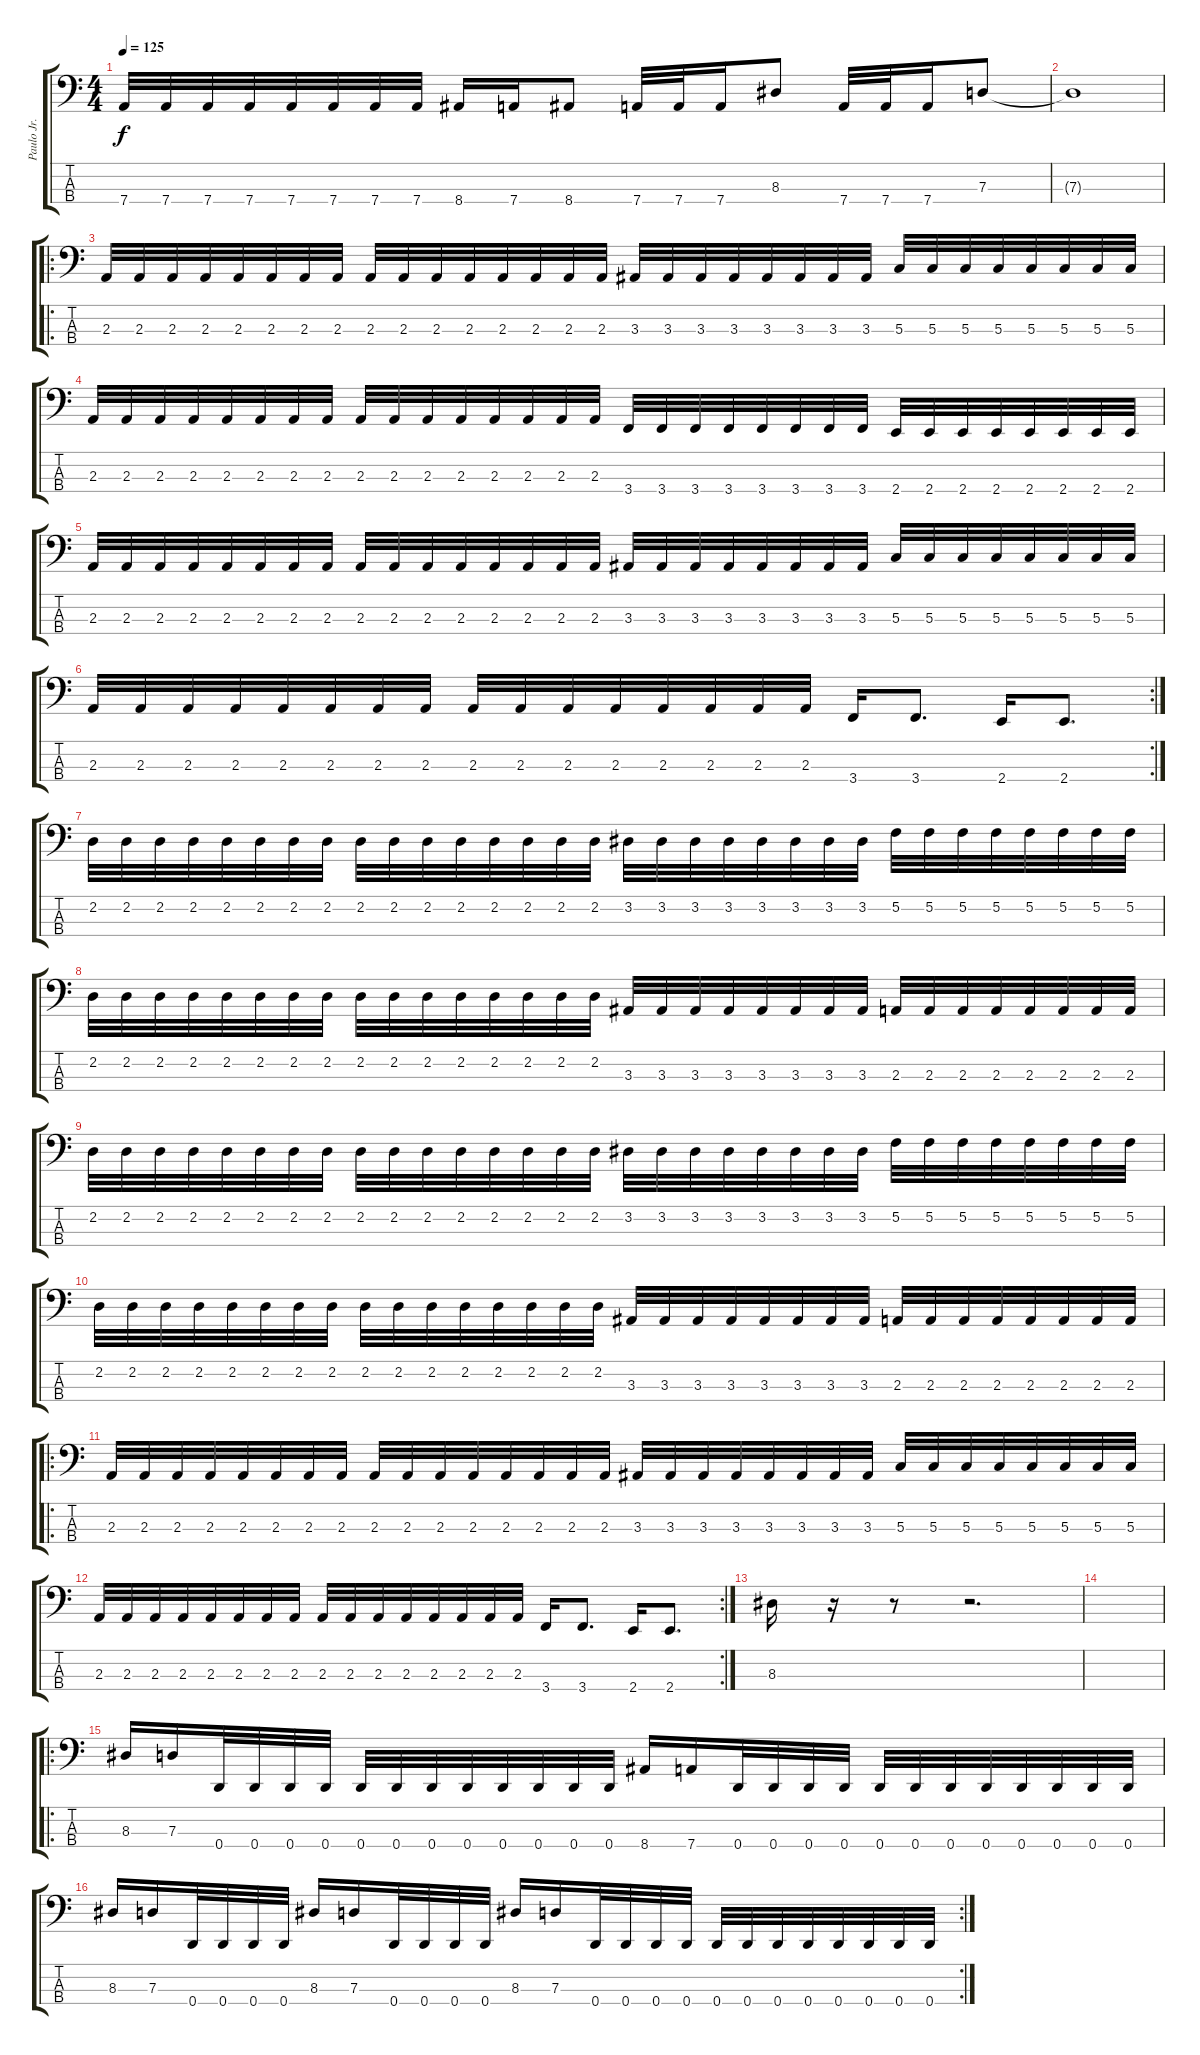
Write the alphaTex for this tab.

\track ("Paulo Jr." "Paulo Jr.") {instrument electricbasspick}
\staff {score tabs}
\tuning (F2 C2 G1 D1) {hide}
\ts (4 4)
\tempo 125
\clef f4
\ks c
7.4.32{dy f} 7.4.32 7.4.32 7.4.32 7.4.32 7.4.32 7.4.32 7.4.32 8.4.16 7.4.16 8.4.8 7.4.32 7.4.32 7.4.16 8.3.8 7.4.32 7.4.32 7.4.16 7.3.8 |
7.3{t}.1 |
\ro
2.3.32 2.3.32 2.3.32 2.3.32 2.3.32 2.3.32 2.3.32 2.3.32 2.3.32 2.3.32 2.3.32 2.3.32 2.3.32 2.3.32 2.3.32 2.3.32 3.3.32 3.3.32 3.3.32 3.3.32 3.3.32 3.3.32 3.3.32 3.3.32 5.3.32 5.3.32 5.3.32 5.3.32 5.3.32 5.3.32 5.3.32 5.3.32 |
2.3.32 2.3.32 2.3.32 2.3.32 2.3.32 2.3.32 2.3.32 2.3.32 2.3.32 2.3.32 2.3.32 2.3.32 2.3.32 2.3.32 2.3.32 2.3.32 3.4.32 3.4.32 3.4.32 3.4.32 3.4.32 3.4.32 3.4.32 3.4.32 2.4.32 2.4.32 2.4.32 2.4.32 2.4.32 2.4.32 2.4.32 2.4.32 |
2.3.32 2.3.32 2.3.32 2.3.32 2.3.32 2.3.32 2.3.32 2.3.32 2.3.32 2.3.32 2.3.32 2.3.32 2.3.32 2.3.32 2.3.32 2.3.32 3.3.32 3.3.32 3.3.32 3.3.32 3.3.32 3.3.32 3.3.32 3.3.32 5.3.32 5.3.32 5.3.32 5.3.32 5.3.32 5.3.32 5.3.32 5.3.32 |
\rc 2
2.3.32 2.3.32 2.3.32 2.3.32 2.3.32 2.3.32 2.3.32 2.3.32 2.3.32 2.3.32 2.3.32 2.3.32 2.3.32 2.3.32 2.3.32 2.3.32 3.4.16 3.4.8{d} 2.4.16 2.4.8{d} |
2.2.32 2.2.32 2.2.32 2.2.32 2.2.32 2.2.32 2.2.32 2.2.32 2.2.32 2.2.32 2.2.32 2.2.32 2.2.32 2.2.32 2.2.32 2.2.32 3.2.32 3.2.32 3.2.32 3.2.32 3.2.32 3.2.32 3.2.32 3.2.32 5.2.32 5.2.32 5.2.32 5.2.32 5.2.32 5.2.32 5.2.32 5.2.32 |
2.2.32 2.2.32 2.2.32 2.2.32 2.2.32 2.2.32 2.2.32 2.2.32 2.2.32 2.2.32 2.2.32 2.2.32 2.2.32 2.2.32 2.2.32 2.2.32 3.3.32 3.3.32 3.3.32 3.3.32 3.3.32 3.3.32 3.3.32 3.3.32 2.3.32 2.3.32 2.3.32 2.3.32 2.3.32 2.3.32 2.3.32 2.3.32 |
2.2.32 2.2.32 2.2.32 2.2.32 2.2.32 2.2.32 2.2.32 2.2.32 2.2.32 2.2.32 2.2.32 2.2.32 2.2.32 2.2.32 2.2.32 2.2.32 3.2.32 3.2.32 3.2.32 3.2.32 3.2.32 3.2.32 3.2.32 3.2.32 5.2.32 5.2.32 5.2.32 5.2.32 5.2.32 5.2.32 5.2.32 5.2.32 |
2.2.32 2.2.32 2.2.32 2.2.32 2.2.32 2.2.32 2.2.32 2.2.32 2.2.32 2.2.32 2.2.32 2.2.32 2.2.32 2.2.32 2.2.32 2.2.32 3.3.32 3.3.32 3.3.32 3.3.32 3.3.32 3.3.32 3.3.32 3.3.32 2.3.32 2.3.32 2.3.32 2.3.32 2.3.32 2.3.32 2.3.32 2.3.32 |
\ro
2.3.32 2.3.32 2.3.32 2.3.32 2.3.32 2.3.32 2.3.32 2.3.32 2.3.32 2.3.32 2.3.32 2.3.32 2.3.32 2.3.32 2.3.32 2.3.32 3.3.32 3.3.32 3.3.32 3.3.32 3.3.32 3.3.32 3.3.32 3.3.32 5.3.32 5.3.32 5.3.32 5.3.32 5.3.32 5.3.32 5.3.32 5.3.32 |
\rc 2
2.3.32 2.3.32 2.3.32 2.3.32 2.3.32 2.3.32 2.3.32 2.3.32 2.3.32 2.3.32 2.3.32 2.3.32 2.3.32 2.3.32 2.3.32 2.3.32 3.4.16 3.4.8{d} 2.4.16 2.4.8{d} |
8.3.16 r.16 r.8 r.2{d} |
|
\ro
8.3.16 7.3.16 0.4.32 0.4.32 0.4.32 0.4.32 0.4.32 0.4.32 0.4.32 0.4.32 0.4.32 0.4.32 0.4.32 0.4.32 8.4.16 7.4.16 0.4.32 0.4.32 0.4.32 0.4.32 0.4.32 0.4.32 0.4.32 0.4.32 0.4.32 0.4.32 0.4.32 0.4.32 |
\rc 2
8.3.16 7.3.16 0.4.32 0.4.32 0.4.32 0.4.32 8.3.16 7.3.16 0.4.32 0.4.32 0.4.32 0.4.32 8.3.16 7.3.16 0.4.32 0.4.32 0.4.32 0.4.32 0.4.32 0.4.32 0.4.32 0.4.32 0.4.32 0.4.32 0.4.32 0.4.32
